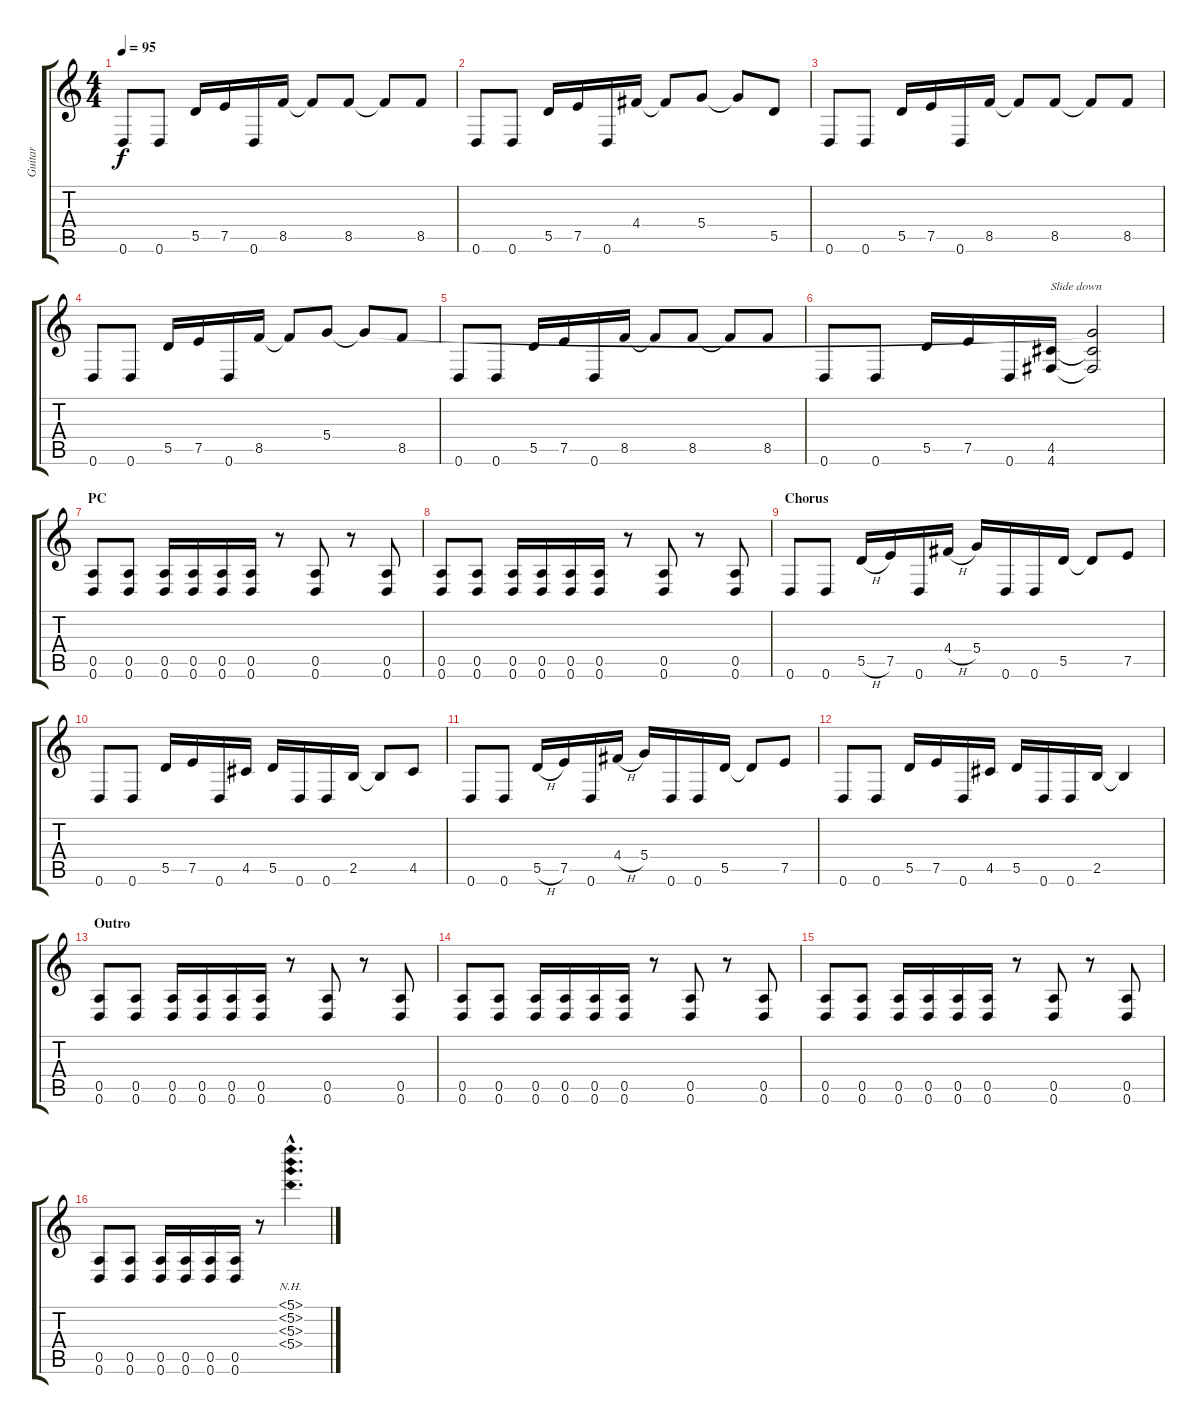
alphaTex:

\track ("Guitar" "Guitar") {instrument distortionguitar}
\staff {score tabs}
\tuning (E4 B3 G3 D3 A2 D2) {hide}
\ts (4 4)
\tempo 95
\clef g2
\ks c
0.6.8{dy f} 0.6.8 5.5.16 7.5.16 0.6.16 8.5.16 8.5{t}.8 8.5.8 8.5{t}.8 8.5.8 |
0.6.8 0.6.8 5.5.16 7.5.16 0.6.16 4.4.16 4.4{t}.8 5.4.8 5.4{t}.8 5.5.8 |
0.6.8 0.6.8 5.5.16 7.5.16 0.6.16 8.5.16 8.5{t}.8 8.5.8 8.5{t}.8 8.5.8 |
0.6.8 0.6.8 5.5.16 7.5.16 0.6.16 8.5.16 8.5{t}.8 5.4.8 5.4{t}.8 8.5.8 |
0.6.8 0.6.8 5.5.16 7.5.16 0.6.16 8.5.16 8.5{t}.8 8.5.8 8.5{t}.8 8.5.8 |
0.6.8 0.6.8 5.5.16 7.5.16 0.6.16 (4.5 4.6).16{txt "Slide down"} (5.4{t} 4.5{t} 4.6{t}).2 |
\section ("" "PC")
(0.5 0.6).8 (0.5 0.6).8 (0.5 0.6).16 (0.5 0.6).16 (0.5 0.6).16 (0.5 0.6).16 r.8 (0.5 0.6).8 r.8 (0.5 0.6).8 |
(0.5 0.6).8 (0.5 0.6).8 (0.5 0.6).16 (0.5 0.6).16 (0.5 0.6).16 (0.5 0.6).16 r.8 (0.5 0.6).8 r.8 (0.5 0.6).8 |
\section ("" "Chorus")
0.6.8 0.6.8 5.5{h}.16 7.5.16 0.6.16 4.4{h}.16 5.4.16 0.6.16 0.6.16 5.5.16 5.5{t}.8 7.5.8 |
0.6.8 0.6.8 5.5.16 7.5.16 0.6.16 4.5.16 5.5.16 0.6.16 0.6.16 2.5.16 2.5{t}.8 4.5.8 |
0.6.8 0.6.8 5.5{h}.16 7.5.16 0.6.16 4.4{h}.16 5.4.16 0.6.16 0.6.16 5.5.16 5.5{t}.8 7.5.8 |
0.6.8 0.6.8 5.5.16 7.5.16 0.6.16 4.5.16 5.5.16 0.6.16 0.6.16 2.5.16 2.5{t}.4 |
\section ("" "Outro")
(0.5 0.6).8 (0.5 0.6).8 (0.5 0.6).16 (0.5 0.6).16 (0.5 0.6).16 (0.5 0.6).16 r.8 (0.5 0.6).8 r.8 (0.5 0.6).8 |
(0.5 0.6).8 (0.5 0.6).8 (0.5 0.6).16 (0.5 0.6).16 (0.5 0.6).16 (0.5 0.6).16 r.8 (0.5 0.6).8 r.8 (0.5 0.6).8 |
(0.5 0.6).8 (0.5 0.6).8 (0.5 0.6).16 (0.5 0.6).16 (0.5 0.6).16 (0.5 0.6).16 r.8 (0.5 0.6).8 r.8 (0.5 0.6).8 |
(0.5 0.6).8 (0.5 0.6).8 (0.5 0.6).16 (0.5 0.6).16 (0.5 0.6).16 (0.5 0.6).16 r.8 (5.1{nh hac} 5.2{nh hac} 5.3{nh hac} 5.4{nh hac}).4{d}
